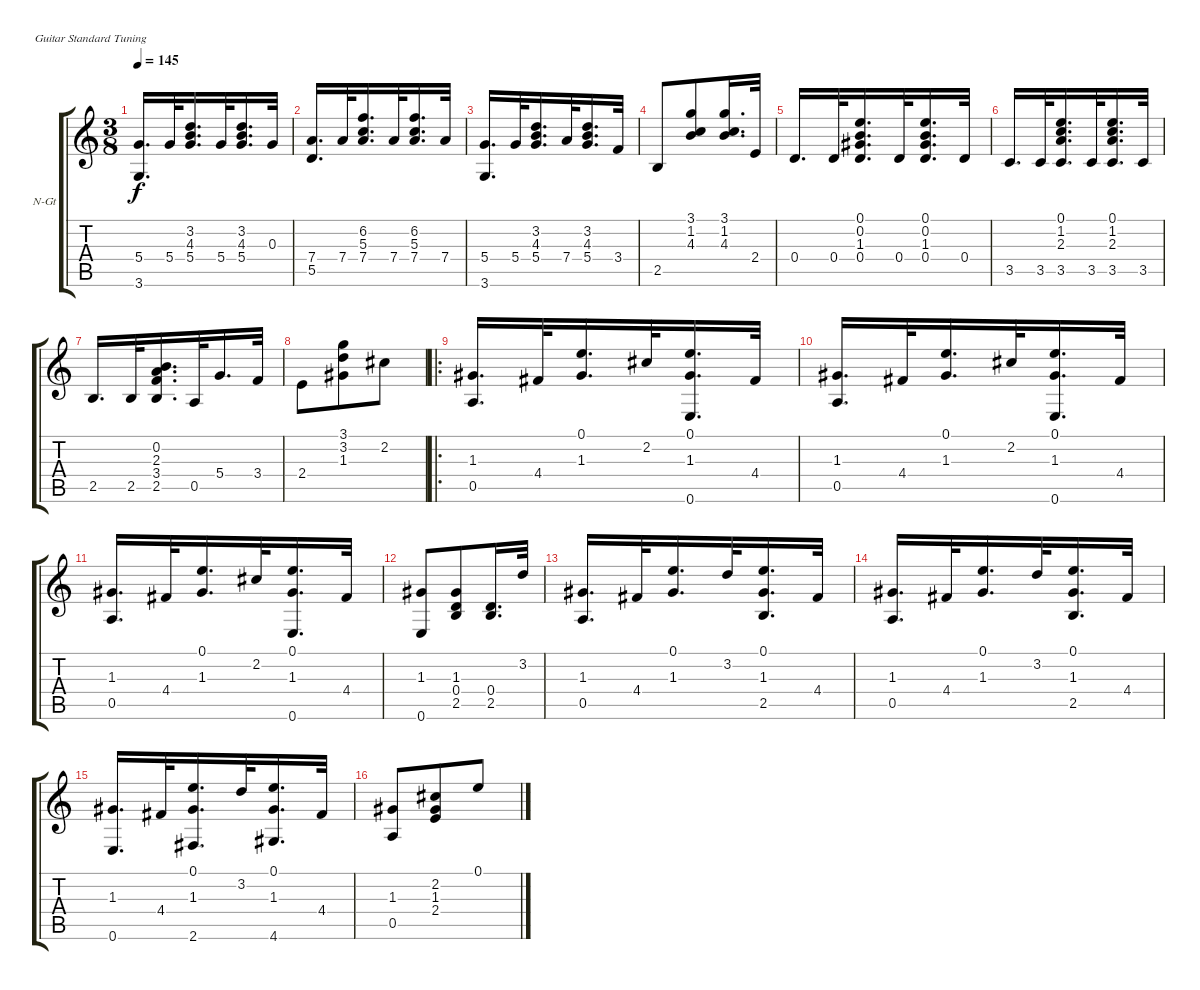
\bracketExtendMode groupsimilarinstruments
\firstSystemTrackNameOrientation horizontal
\otherSystemsTrackNameOrientation horizontal
\track ("Piste 1" "N-Gt") {instrument acousticguitarnylon}
\staff {score tabs}
\tuning (E4 B3 G3 D3 A2 E2)
\ts (3 8)
\tempo 145
\clef g2
\ks c
(5.4 3.6).16{d dy f} 5.4.32 (3.2 4.3 5.4).16{d} 5.4.32 (3.2 4.3 5.4).16{d} 0.3.32 |
(7.4 5.5).16{d} 7.4.32 (6.2 5.3 7.4).16{d} 7.4.32 (6.2 5.3 7.4).16{d} 7.4.32 |
(5.4 3.6).16{d} 5.4.32 (3.2 4.3 5.4).16{d} 7.4.32 (3.2 4.3 5.4).16{d} 3.4.32 |
2.5.8 (3.1 1.2 4.3).8 (3.1 1.2 4.3).16{d} 2.4.32 |
0.4.16{d} 0.4.32 (0.1 0.2 1.3 0.4).16{d} 0.4.32 (0.1 0.2 1.3 0.4).16{d} 0.4.32 |
3.5.16{d} 3.5.32 (0.1 1.2 2.3 3.5).16{d} 3.5.32 (0.1 1.2 2.3 3.5).16{d} 3.5.32 |
2.5.16{d} 2.5.32 (0.2 2.3 3.4 2.5).16{d} 0.5.32 5.4.16{d} 3.4.32 |
2.4.8 (3.1 3.2 1.3).8 2.2.8 |
\ro
(1.3 0.5).16{d} 4.4.32 (0.1 1.3).16{d} 2.2.32 (0.1 1.3 0.6).16{d} 4.4.32 |
(1.3 0.5).16{d} 4.4.32 (0.1 1.3).16{d} 2.2.32 (0.1 1.3 0.6).16{d} 4.4.32 |
(1.3 0.5).16{d} 4.4.32 (0.1 1.3).16{d} 2.2.32 (0.1 1.3 0.6).16{d} 4.4.32 |
(1.3 0.6).8 (1.3 0.4 2.5).8 (0.4 2.5).16{d} 3.2.32 |
(1.3 0.5).16{d} 4.4.32 (0.1 1.3).16{d} 3.2.32 (0.1 1.3 2.5).16{d} 4.4.32 |
(1.3 0.5).16{d} 4.4.32 (0.1 1.3).16{d} 3.2.32 (0.1 1.3 2.5).16{d} 4.4.32 |
(1.3 0.6).16{d} 4.4.32 (0.1 1.3 2.6).16{d} 3.2.32 (0.1 1.3 4.6).16{d} 4.4.32 |
(1.3 0.5).8 (2.2 1.3 2.4).8 0.1.8
